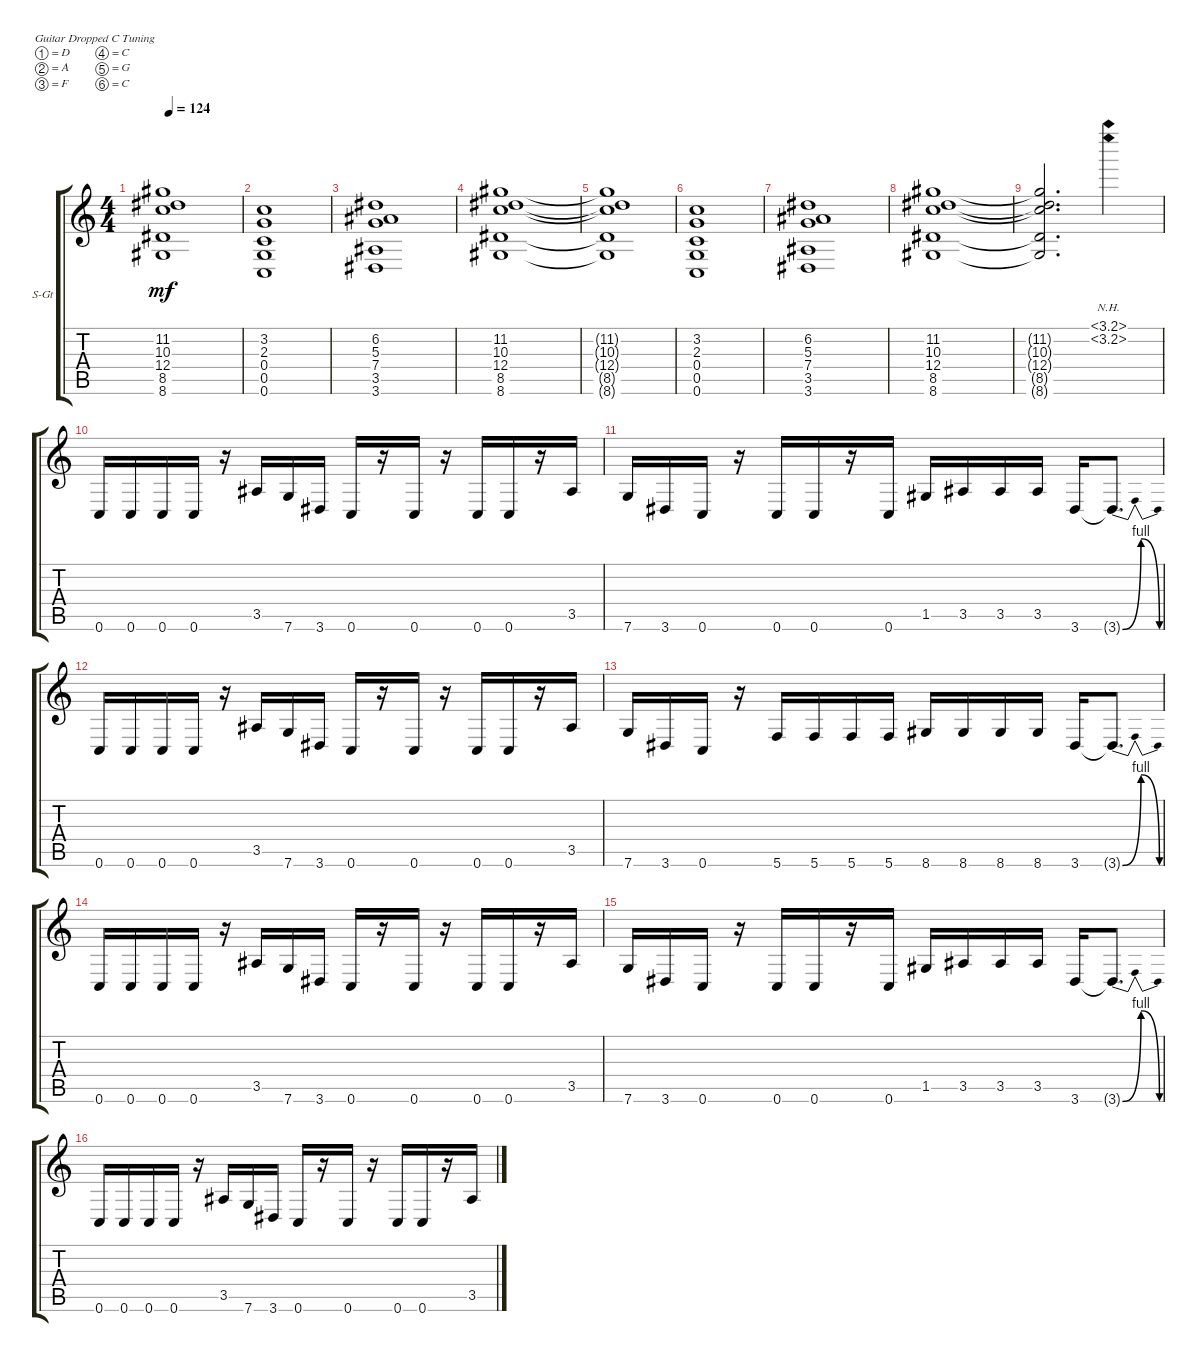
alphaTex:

\defaultSystemsLayout 4
\bracketExtendMode groupsimilarinstruments
\firstSystemTrackNameOrientation horizontal
\otherSystemsTrackNameOrientation horizontal
\track ("Guitar Left" "S-Gt") {instrument acousticguitarsteel}
\staff {score tabs}
\tuning (D4 A3 F3 C3 G2 C2)
\ts (4 4)
\tempo 124
\clef g2
\ks c
(8.6{t} 8.5{t} 12.4{t} 11.2{t} 10.3{t}).1{dy mf} |
(0.6 0.5 0.4 2.3 3.2).1 |
(3.6 3.5 7.4 5.3 6.2).1 |
(8.6 8.5 12.4 10.3 11.2).1 |
(8.6{t} 8.5{t} 12.4{t} 11.2{t} 10.3{t}).1 |
(0.6 0.5 0.4 2.3 3.2).1 |
(3.6 3.5 7.4 5.3 6.2).1 |
(8.6 8.5 12.4 10.3 11.2).1 |
(8.6{t} 8.5{t} 12.4{t} 11.2{t} 10.3{t}).2{d} (3.2{nh} 3.1{nh}).4 |
0.6.16 0.6.16 0.6.16 0.6.16 r.16 3.5.16 7.6.16 3.6.16 0.6.16 r.16 0.6.16 r.16 0.6.16 0.6.16 r.16 3.5.16 |
7.6.16 3.6.16 0.6.16 r.16 0.6.16 0.6.16 r.16 0.6.16 1.5.16 3.5.16 3.5.16 3.5.16 3.6.16 3.6{be (bendrelease 0 0 10.2 4 20.4 4 30.599999999999998 0) t}.8{d} |
0.6.16 0.6.16 0.6.16 0.6.16 r.16 3.5.16 7.6.16 3.6.16 0.6.16 r.16 0.6.16 r.16 0.6.16 0.6.16 r.16 3.5.16 |
7.6.16 3.6.16 0.6.16 r.16 5.6.16 5.6.16 5.6.16 5.6.16 8.6.16 8.6.16 8.6.16 8.6.16 3.6.16 3.6{be (bendrelease 0 0 10.2 4 20.4 4 30.599999999999998 0) t}.8{d} |
0.6.16 0.6.16 0.6.16 0.6.16 r.16 3.5.16 7.6.16 3.6.16 0.6.16 r.16 0.6.16 r.16 0.6.16 0.6.16 r.16 3.5.16 |
7.6.16 3.6.16 0.6.16 r.16 0.6.16 0.6.16 r.16 0.6.16 1.5.16 3.5.16 3.5.16 3.5.16 3.6.16 3.6{be (bendrelease 0 0 10.2 4 20.4 4 30.599999999999998 0) t}.8{d} |
0.6.16 0.6.16 0.6.16 0.6.16 r.16 3.5.16 7.6.16 3.6.16 0.6.16 r.16 0.6.16 r.16 0.6.16 0.6.16 r.16 3.5.16
